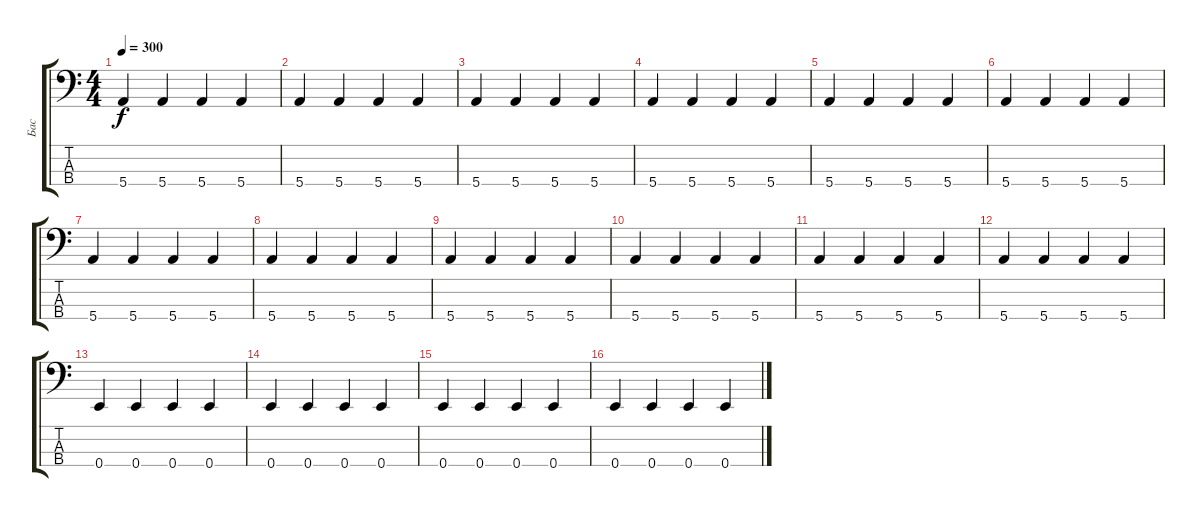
\track ("Бас" "Бас") {instrument electricbassfinger}
\staff {score tabs}
\tuning (G2 D2 A1 E1) {hide}
\ts (4 4)
\tempo 300
\clef f4
\ks c
5.4.4{dy f} 5.4.4 5.4.4 5.4.4 |
5.4.4 5.4.4 5.4.4 5.4.4 |
5.4.4 5.4.4 5.4.4 5.4.4 |
5.4.4 5.4.4 5.4.4 5.4.4 |
5.4.4 5.4.4 5.4.4 5.4.4 |
5.4.4 5.4.4 5.4.4 5.4.4 |
5.4.4 5.4.4 5.4.4 5.4.4 |
5.4.4 5.4.4 5.4.4 5.4.4 |
5.4.4 5.4.4 5.4.4 5.4.4 |
5.4.4 5.4.4 5.4.4 5.4.4 |
5.4.4 5.4.4 5.4.4 5.4.4 |
5.4.4 5.4.4 5.4.4 5.4.4 |
0.4.4 0.4.4 0.4.4 0.4.4 |
0.4.4 0.4.4 0.4.4 0.4.4 |
0.4.4 0.4.4 0.4.4 0.4.4 |
0.4.4 0.4.4 0.4.4 0.4.4
